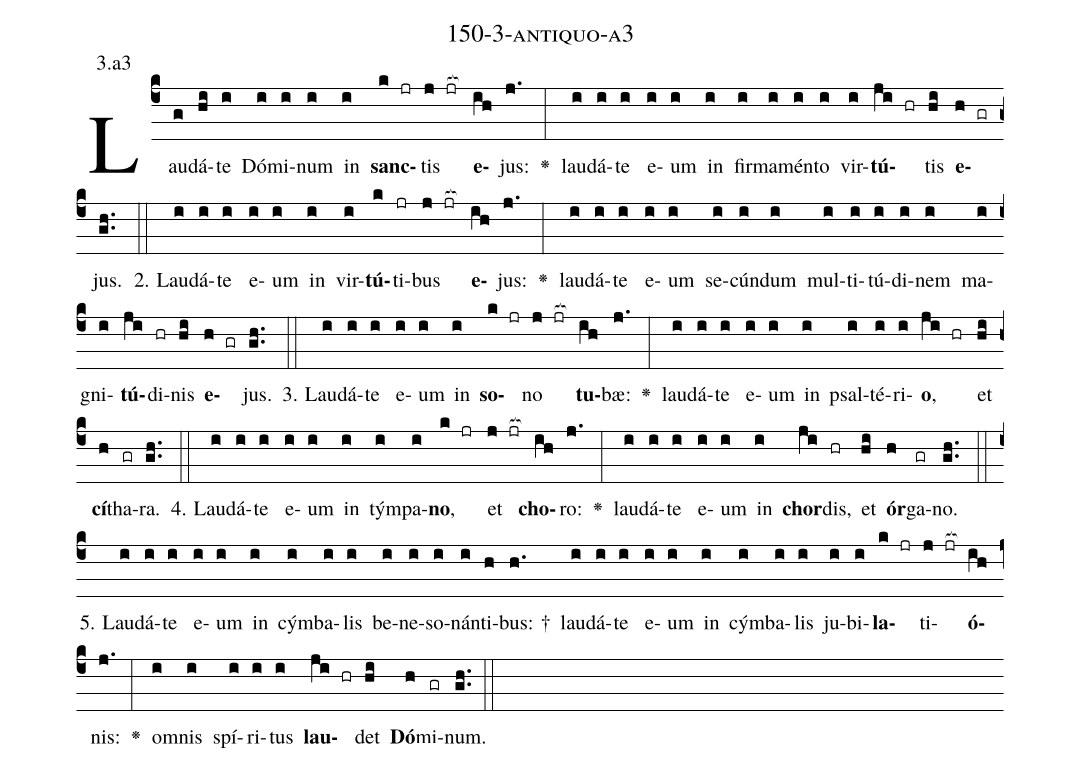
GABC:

name: 150-3-antiquo-a3;
annotation: 3.a3;
%%
(c4)Lau(g)dá(hi)te(i) Dó(i)mi(i)num(i) in(i) <b>sanc</b>(k jr)tis(j jr[ocb:1{]) <b>e</b>(ih[ocb:0}])jus:(j.) <v>\greheightstar</v>(:) lau(i)dá(i)te(i) e(i)um(i) in(i) fir(i)ma(i)mén(i)to(i) vir(i)<b>tú</b>(ji hr)tis(hi) <b>e</b>(h gr)jus.(gh..) (::)
2. Lau(i)dá(i)te(i) e(i)um(i) in(i) vir(i)<b>tú</b>(k)ti(jr)bus(j jr[ocb:1{]) <b>e</b>(ih[ocb:0}])jus:(j.) <v>\greheightstar</v>(:) lau(i)dá(i)te(i) e(i)um(i) se(i)cún(i)dum(i) mul(i)ti(i)tú(i)di(i)nem(i) ma(i)gni(i)<b>tú</b>(ji)di(hr)nis(hi) <b>e</b>(h gr)jus.(gh..) (::)
3. Lau(i)dá(i)te(i) e(i)um(i) in(i) <b>so</b>(k jr)no(j jr[ocb:1{]) <b>tu</b>(ih[ocb:0}])bæ:(j.) <v>\greheightstar</v>(:) lau(i)dá(i)te(i) e(i)um(i) in(i) psal(i)té(i)ri(i)<b>o</b>,(ji hr) et(hi) <b>cí</b>(h)tha(gr)ra.(gh..) (::)
4. Lau(i)dá(i)te(i) e(i)um(i) in(i) tým(i)pa(i)<b>no</b>,(k jr) et(j jr[ocb:1{]) <b>cho</b>(ih[ocb:0}])ro:(j.) <v>\greheightstar</v>(:) lau(i)dá(i)te(i) e(i)um(i) in(i) <b>chor</b>(ji)dis,(hr) et(hi) <b>ór</b>(h)ga(gr)no.(gh..) (::)
5. Lau(i)dá(i)te(i) e(i)um(i) in(i) cým(i)ba(i)lis(i) be(i)ne(i)so(i)nán(i)ti(h)bus: †(h.) lau(i)dá(i)te(i) e(i)um(i) in(i) cým(i)ba(i)lis(i) ju(i)bi(i)<b>la</b>(k jr)ti(j jr[ocb:1{])<b>ó</b>(ih[ocb:0}])nis:(j.) <v>\greheightstar</v>(:) om(i)nis(i) spí(i)ri(i)tus(i) <b>lau</b>(ji hr)det(hi) <b>Dó</b>(h)mi(gr)num.(gh..) (::)
